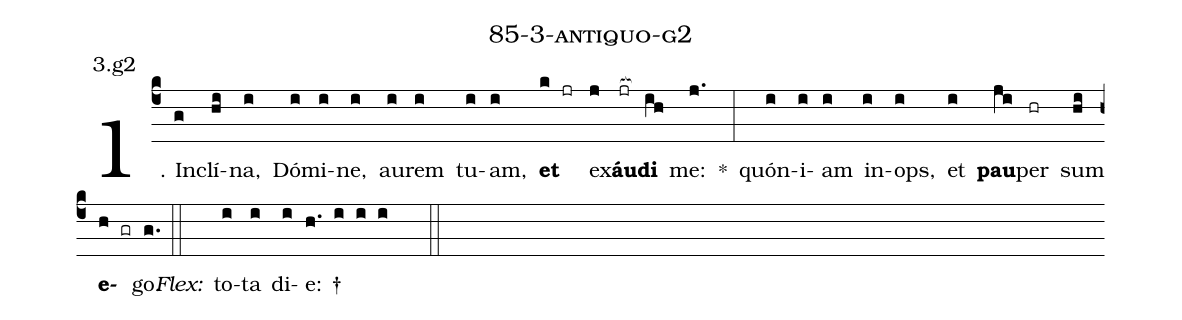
name: 85-3-antiquo-g2;
annotation: 3.g2;
%%
(c4)1. In(g)clí(hi)na,(i) Dó(i)mi(i)ne,(i) au(i)rem(i) tu(i)am,(i) <b>et</b>(k jr) ex(j)<b>áu</b>(jr[ocb:1{])<b>di</b>(ih[ocb:0}]) me:(j.) *(:) quón(i)i(i)am(i) in(i)ops,(i) et(i) <b>pau</b>(ji)per(hr) sum(hi) <b>e</b>(h gr)go.(g.) (::)
<i>Flex:</i>()  to(i)ta(i) di(i)e: †(h. i i i  ::)
